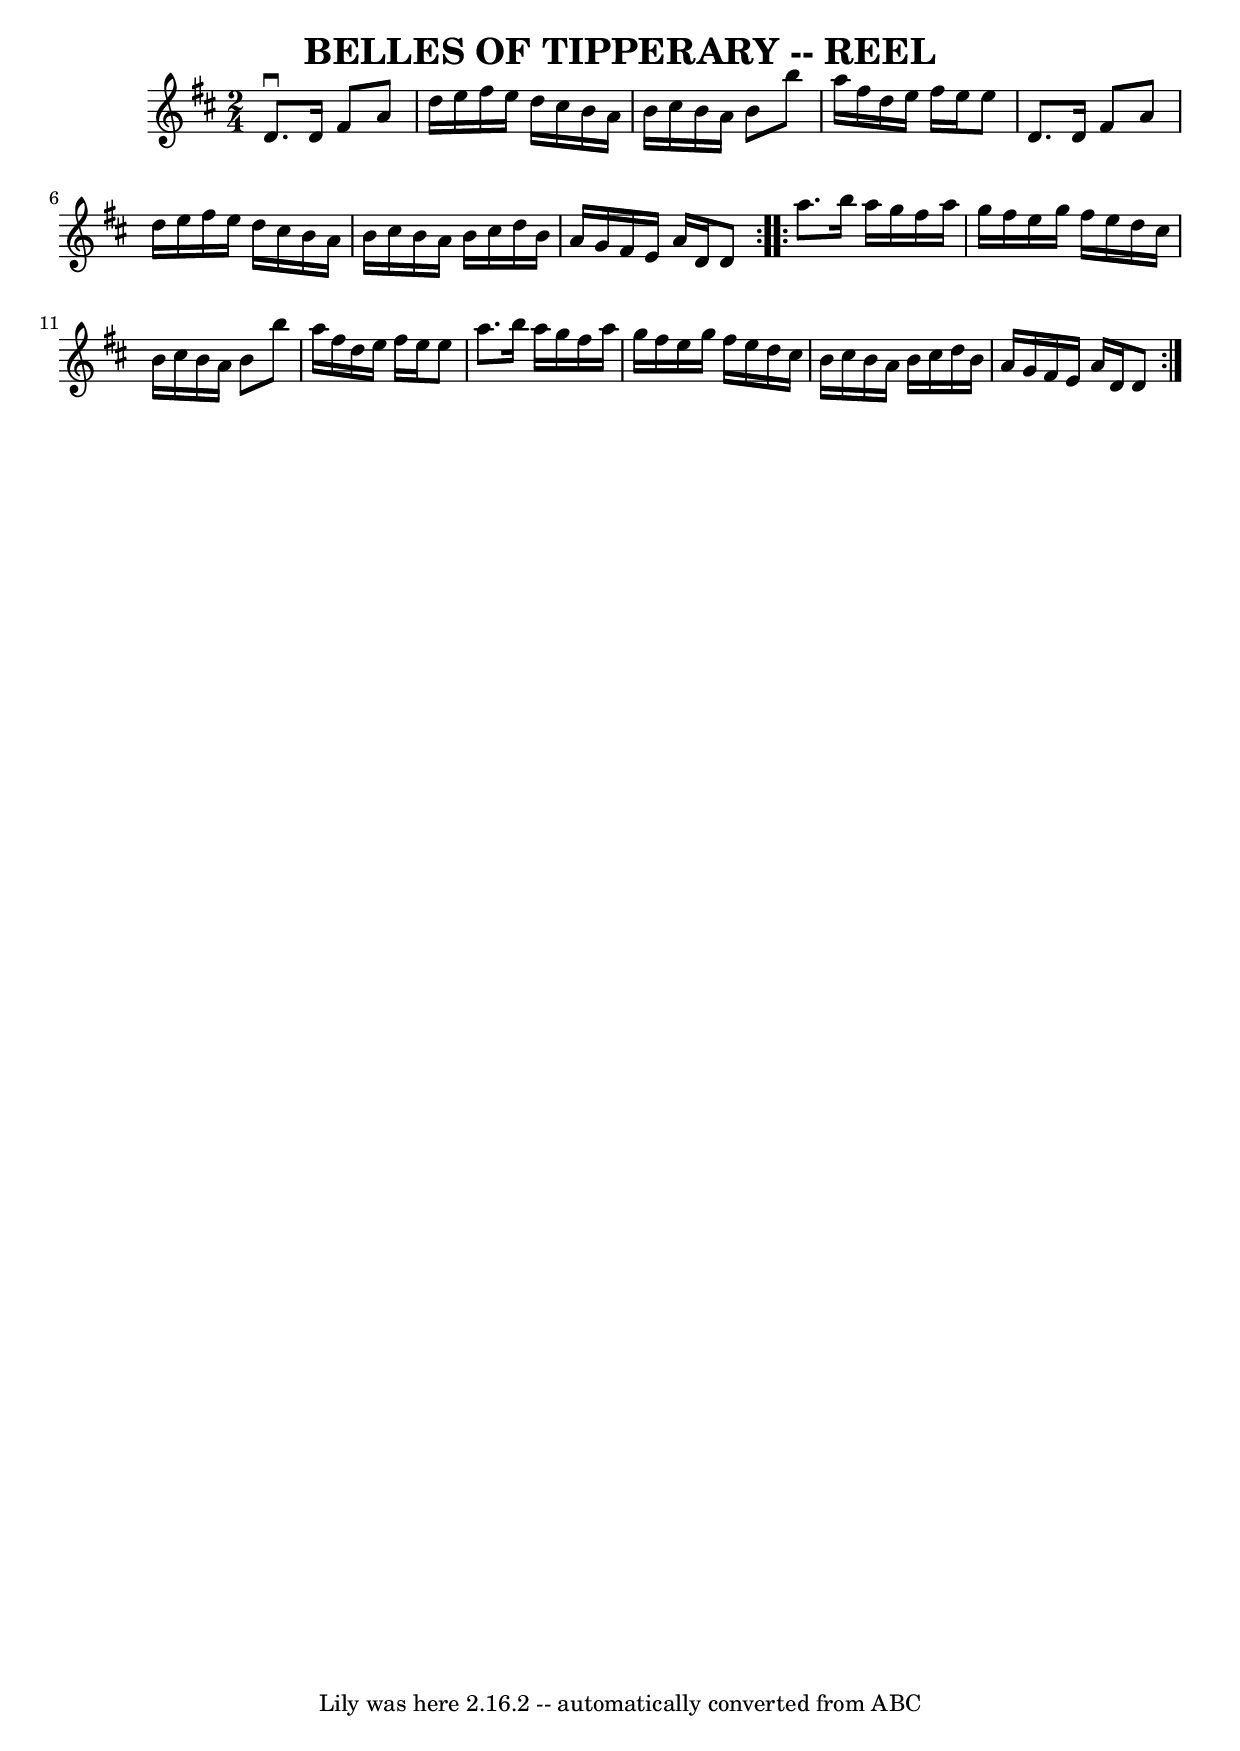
\version "2.7.40"
\include "Mammoth.ily"
\header {
	%% book = "Ryan's Mammoth Collection of Fiddle Tunes"
	crossRefNumber = "1"
	footnotes = ""
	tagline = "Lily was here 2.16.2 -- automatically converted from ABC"
	title = "BELLES OF TIPPERARY -- REEL"
}
voicedefault =  {


\repeat volta 2 {
\time 2/4 \key d \major d'8.^\downbow d'16 fis'8 a'8    |
   
d''16 e''16 fis''16 e''16 d''16 cis''16 b'16 a'16    
|
 b'16 cis''16 b'16 a'16 b'8 b''8    |
 a''16   
 fis''16 d''16 e''16 fis''16 e''16 e''8        |
 d'8.   
 d'16 fis'8 a'8    |
 d''16 e''16 fis''16 e''16 d''16 
 cis''16 b'16 a'16    |
 b'16 cis''16 b'16 a'16    
b'16 cis''16 d''16 b'16    |
 a'16 g'16 fis'16 e'16   
 a'16 d'16 d'8    }     \repeat volta 2 { a''8. b''16 a''16    
g''16 fis''16 a''16    |
 g''16 fis''16 e''16 g''16    
fis''16 e''16 d''16 cis''16    |
 b'16 cis''16 b'16    
a'16 b'8 b''8    |
 a''16 fis''16 d''16 e''16 fis''16 
 e''16 e''8        |
 a''8. b''16 a''16 g''16 fis''16  
 a''16    |
 g''16 fis''16 e''16 g''16 fis''16 e''16    
d''16 cis''16    |
 b'16 cis''16 b'16 a'16 b'16    
cis''16 d''16 b'16    |
 a'16 g'16 fis'16 e'16 a'16   
 d'16 d'8    }   
}

\score{
    <<

	\context Staff="default"
	{
	    \voicedefault 
	}

    >>
	\layout {
	}
	\midi {}
}
